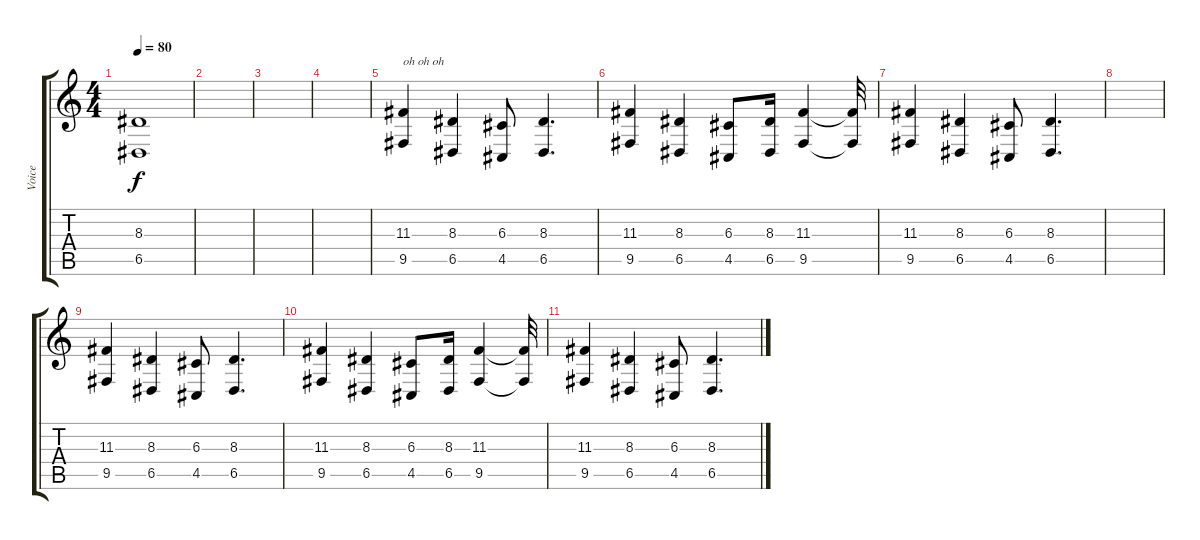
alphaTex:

\track ("Voice" "Voice") {instrument pad7halo}
\staff {score tabs}
\tuning (E4 B3 G3 D3 A2 E2) {hide}
\ts (4 4)
\tempo 80
\clef g2
\ks c
(8.3 6.5).1{dy f} |
|
|
|
(11.3 9.5).4{txt "oh oh oh"} (8.3 6.5).4 (6.3 4.5).8 (8.3 6.5).4{d} |
(11.3 9.5).4 (8.3 6.5).4 (6.3 4.5).8 (8.3 6.5).16 (11.3 9.5).4 (11.3{t} 9.5{t}).32 |
(11.3 9.5).4 (8.3 6.5).4 (6.3 4.5).8 (8.3 6.5).4{d} |
|
(11.3 9.5).4 (8.3 6.5).4 (6.3 4.5).8 (8.3 6.5).4{d} |
(11.3 9.5).4 (8.3 6.5).4 (6.3 4.5).8 (8.3 6.5).16 (11.3 9.5).4 (11.3{t} 9.5{t}).32 |
(11.3 9.5).4 (8.3 6.5).4 (6.3 4.5).8 (8.3 6.5).4{d}
